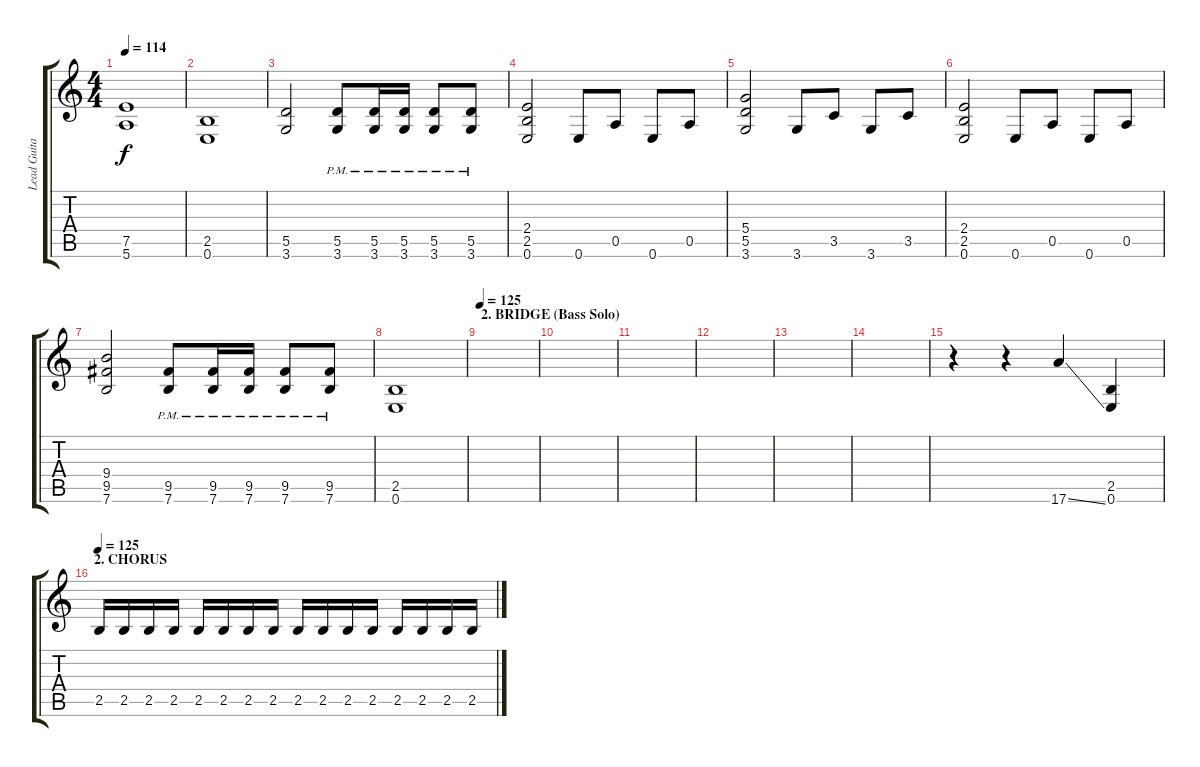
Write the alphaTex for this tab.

\track ("Lead Guitar / Kim" "Lead Guita") {instrument distortionguitar}
\staff {score tabs}
\tuning (E4 B3 G3 D3 A2 E2) {hide}
\ts (4 4)
\tempo 114
\clef g2
\ks c
(7.5 5.6).1{dy f} |
(2.5 0.6).1 |
(5.5 3.6).2 (5.5{pm} 3.6{pm}).8 (5.5{pm} 3.6{pm}).16 (5.5{pm} 3.6{pm}).16 (5.5{pm} 3.6{pm}).8 (5.5{pm} 3.6{pm}).8 |
(2.4 2.5 0.6).2 0.6.8 0.5.8 0.6.8 0.5.8 |
(5.4 5.5 3.6).2 3.6.8 3.5.8 3.6.8 3.5.8 |
(2.4 2.5 0.6).2 0.6.8 0.5.8 0.6.8 0.5.8 |
(9.4 9.5 7.6).2 (9.5{pm} 7.6{pm}).8 (9.5{pm} 7.6{pm}).16 (9.5{pm} 7.6{pm}).16 (9.5{pm} 7.6{pm}).8 (9.5{pm} 7.6{pm}).8 |
(2.5 0.6).1 |
\section ("" "2. BRIDGE (Bass Solo)")
\tempo 125
|
|
|
|
|
|
r.4 r.4 17.6{ss}.4 (2.5 0.6).4 |
\section ("" "2. CHORUS")
\tempo 125
2.5.16{volume 14 balance 2} 2.5.16 2.5.16 2.5.16 2.5.16 2.5.16 2.5.16 2.5.16 2.5.16 2.5.16 2.5.16 2.5.16 2.5.16 2.5.16 2.5.16 2.5.16
